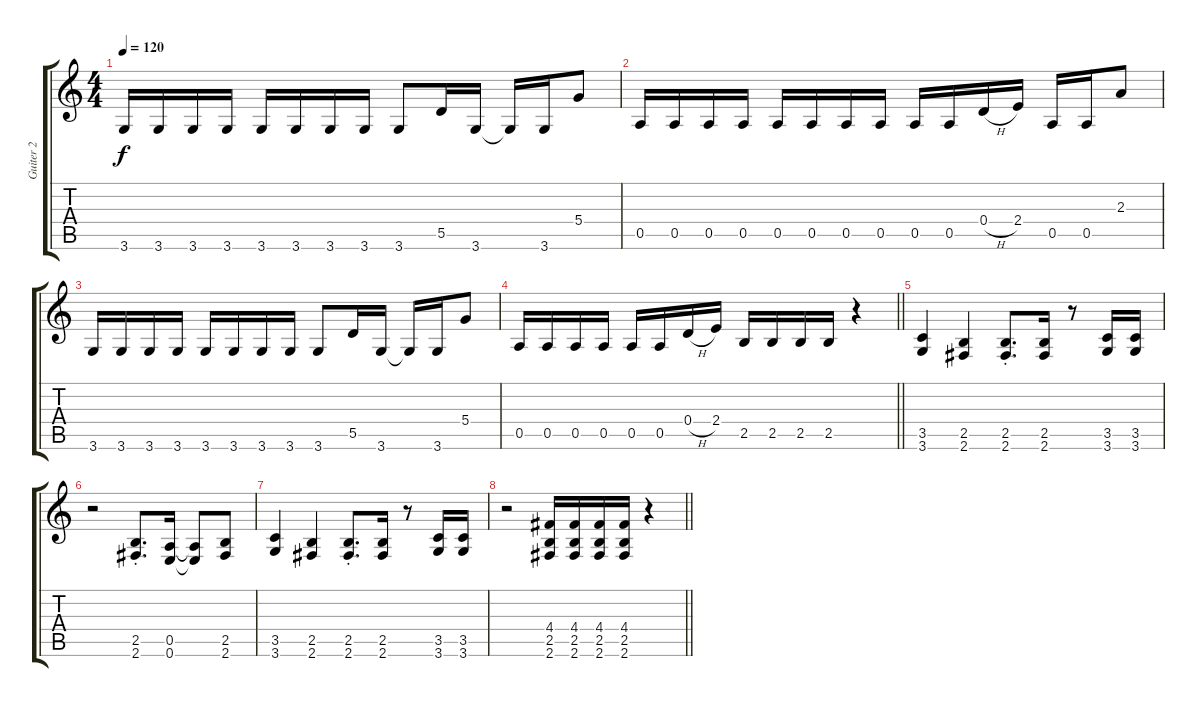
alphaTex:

\track ("Guiter 2" "Guiter 2") {instrument overdrivenguitar}
\staff {score tabs}
\tuning (E4 B3 G3 D3 A2 E2) {hide}
\ts (4 4)
\tempo 120
\clef g2
\ks c
3.6.16{dy f} 3.6.16 3.6.16 3.6.16 3.6.16 3.6.16 3.6.16 3.6.16 3.6.8 5.5.16 3.6.16 3.6{t}.16 3.6.16 5.4.8 |
0.5.16 0.5.16 0.5.16 0.5.16 0.5.16 0.5.16 0.5.16 0.5.16 0.5.16 0.5.16 0.4{h}.16 2.4.16 0.5.16 0.5.16 2.3.8 |
3.6.16 3.6.16 3.6.16 3.6.16 3.6.16 3.6.16 3.6.16 3.6.16 3.6.8 5.5.16 3.6.16 3.6{t}.16 3.6.16 5.4.8 |
\barLineRight lightlight
0.5.16 0.5.16 0.5.16 0.5.16 0.5.16 0.5.16 0.4{h}.16 2.4.16 2.5.16 2.5.16 2.5.16 2.5.16 r.4 |
(3.5 3.6).4 (2.5 2.6).4 (2.5{st} 2.6{st}).8{d} (2.5 2.6).16 r.8 (3.5 3.6).16 (3.5 3.6).16 |
r.2 (2.5{st} 2.6{st}).8{d} (0.5 0.6).16 (0.5{t} 0.6{t}).8 (2.5 2.6).8 |
(3.5 3.6).4 (2.5 2.6).4 (2.5{st} 2.6{st}).8{d} (2.5 2.6).16 r.8 (3.5 3.6).16 (3.5 3.6).16 |
\barLineRight lightlight
r.2 (4.4 2.5 2.6).16 (4.4 2.5 2.6).16 (4.4 2.5 2.6).16 (4.4 2.5 2.6).16 r.4
